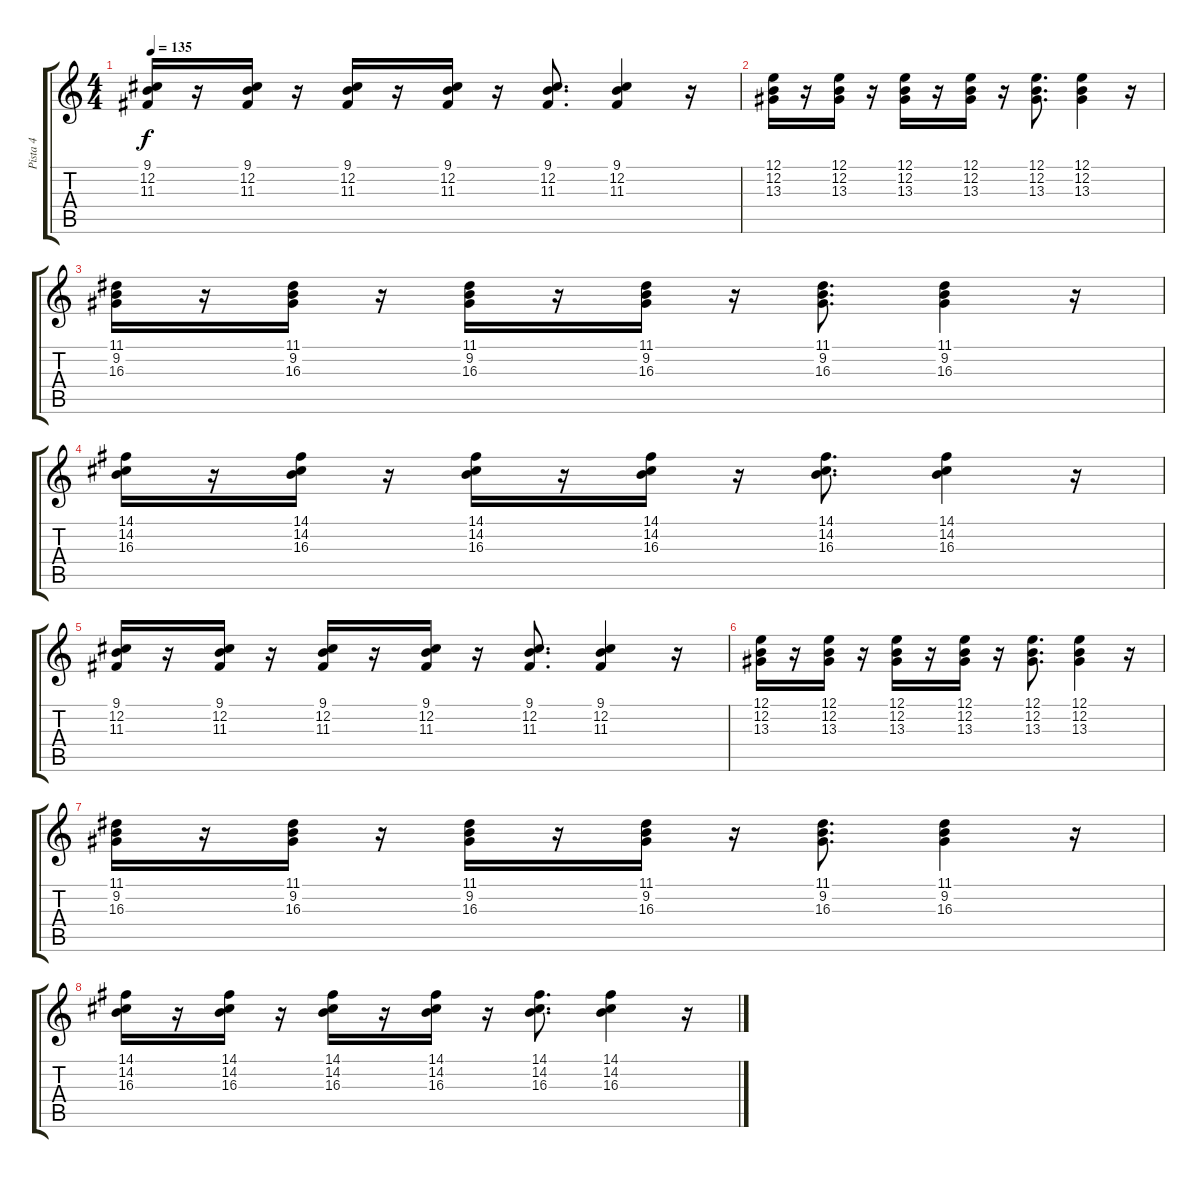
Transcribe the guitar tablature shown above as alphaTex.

\track ("Pista 4" "Pista 4") {instrument percussiveorgan}
\staff {score tabs}
\tuning (E4 B3 G3 D3 A2 E2) {hide}
\ts (4 4)
\tempo 135
\clef g2
\ks c
(9.1 12.2 11.3).16{dy f} r.16 (9.1 12.2 11.3).16 r.16 (9.1 12.2 11.3).16 r.16 (9.1 12.2 11.3).16 r.16 (9.1 12.2 11.3).8{d} (9.1 12.2 11.3).4 r.16 |
(12.1 12.2 13.3).16 r.16 (12.1 12.2 13.3).16 r.16 (12.1 12.2 13.3).16 r.16 (12.1 12.2 13.3).16 r.16 (12.1 12.2 13.3).8{d} (12.1 12.2 13.3).4 r.16 |
(11.1 9.2 16.3).16 r.16 (11.1 9.2 16.3).16 r.16 (11.1 9.2 16.3).16 r.16 (11.1 9.2 16.3).16 r.16 (11.1 9.2 16.3).8{d} (11.1 9.2 16.3).4 r.16 |
(14.1 14.2 16.3).16 r.16 (14.1 14.2 16.3).16 r.16 (14.1 14.2 16.3).16 r.16 (14.1 14.2 16.3).16 r.16 (14.1 14.2 16.3).8{d} (14.1 14.2 16.3).4 r.16 |
(9.1 12.2 11.3).16 r.16 (9.1 12.2 11.3).16 r.16 (9.1 12.2 11.3).16 r.16 (9.1 12.2 11.3).16 r.16 (9.1 12.2 11.3).8{d} (9.1 12.2 11.3).4 r.16 |
(12.1 12.2 13.3).16 r.16 (12.1 12.2 13.3).16 r.16 (12.1 12.2 13.3).16 r.16 (12.1 12.2 13.3).16 r.16 (12.1 12.2 13.3).8{d} (12.1 12.2 13.3).4 r.16 |
(11.1 9.2 16.3).16 r.16 (11.1 9.2 16.3).16 r.16 (11.1 9.2 16.3).16 r.16 (11.1 9.2 16.3).16 r.16 (11.1 9.2 16.3).8{d} (11.1 9.2 16.3).4 r.16 |
(14.1 14.2 16.3).16 r.16 (14.1 14.2 16.3).16 r.16 (14.1 14.2 16.3).16 r.16 (14.1 14.2 16.3).16 r.16 (14.1 14.2 16.3).8{d} (14.1 14.2 16.3).4 r.16
